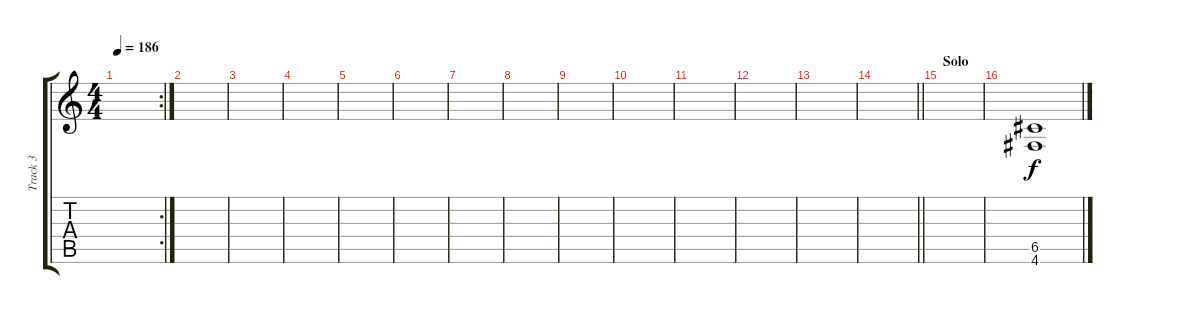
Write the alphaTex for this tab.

\track ("Track 3" "Track 3") {instrument distortionguitar}
\staff {score tabs}
\tuning (D4 A3 F3 C3 G2 D2) {hide}
\rc 2
\ts (4 4)
\tempo 186
\clef g2
\ks c
|
|
|
|
|
|
|
|
|
|
|
|
|
\barLineRight lightlight
|
\section ("" "Solo")
|
(6.5 4.6).1
